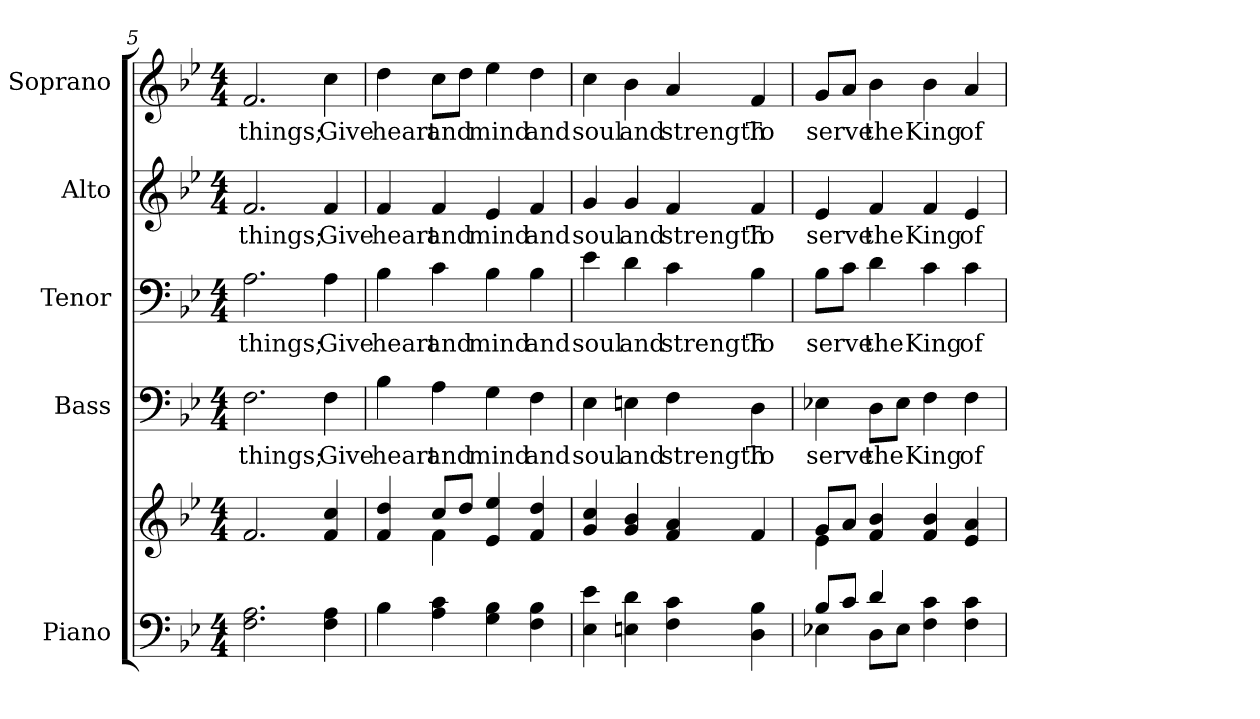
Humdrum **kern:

**kern	**kern	**kern	**text	**kern	**text	**kern	**text	**kern	**text
*part5	*part5	*part4	*part4	*part3	*part3	*part2	*part2	*part1	*part1
*staff6	*staff5	*staff4	*staff4	*staff3	*staff3	*staff2	*staff2	*staff1	*staff1
*I"Piano	*	*I"Bass	*	*I"Tenor	*	*I"Alto	*	*I"Soprano	*
*I'Pno.	*	*I'B.	*	*I'T.	*	*I'A.	*	*I'S.	*
!!LO:PB:g=z
*clefF4	*clefG2	*clefF4	*	*clefF4	*	*clefG2	*	*clefG2	*
*k[b-e-]	*k[b-e-]	*k[b-e-]	*	*k[b-e-]	*	*k[b-e-]	*	*k[b-e-]	*
*B-:	*B-:	*B-:	*	*B-:	*	*B-:	*	*B-:	*
*M4/4	*M4/4	*M4/4	*	*M4/4	*	*M4/4	*	*M4/4	*
=5	=5	=5	=5	=5	=5	=5	=5	=5	=5
!	!	!	!LO:LY:b:color=#000000	!	!	!	!	!	!
!	!	!	!	!	!LO:LY:b:color=#000000	!	!	!	!
!	!	!	!	!	!	!	!LO:LY:b:color=#000000	!	!
!	!	!	!	!	!	!	!	!	!LO:LY:b:color=#000000
2.Fi\ 2.Ai	2.fi/	2.Fi\	things;	2.Ai\	things;	2.fi/	things;	2.fi/	things;
!	!	!	!LO:LY:b:color=#000000	!	!	!	!	!	!
!	!	!	!	!	!LO:LY:b:color=#000000	!	!	!	!
!	!	!	!	!	!	!	!LO:LY:b:color=#000000	!	!
!	!	!	!	!	!	!	!	!	!LO:LY:b:color=#000000
4Fi\ 4Ai	4fi/ 4cci	4Fi\	Give	4Ai\	Give	4fi/	Give	4cci\	Give
=6	=6	=6	=6	=6	=6	=6	=6	=6	=6
*	*^	*	*	*	*	*	*	*	*
!	!	!	!	!LO:LY:b:color=#000000	!	!	!	!	!	!
!	!	!	!	!	!	!LO:LY:b:color=#000000	!	!	!	!
!	!	!	!	!	!	!	!	!LO:LY:b:color=#000000	!	!
!	!	!	!	!	!	!	!	!	!	!LO:LY:b:color=#000000
4B-i\	4fi/ 4ddi	4ryy	4B-i\	heart	4B-i\	heart	4fi/	heart	4ddi\	heart
!	!	!	!	!LO:LY:b:color=#000000	!	!	!	!	!	!
!	!	!	!	!	!	!LO:LY:b:color=#000000	!	!	!	!
!	!	!	!	!	!	!	!	!LO:LY:b:color=#000000	!	!
!	!	!	!	!	!	!	!	!	!	!LO:LY:b:color=#000000
4Ai\ 4ci	8cci/L	4fi\	4Ai\	and	4ci\	and	4fi/	and	8cci\L	and
.	8ddi/J	.	.	.	.	.	.	.	8ddi\J	.
!	!	!	!	!LO:LY:b:color=#000000	!	!	!	!	!	!
!	!	!	!	!	!	!LO:LY:b:color=#000000	!	!	!	!
!	!	!	!	!	!	!	!	!LO:LY:b:color=#000000	!	!
!	!	!	!	!	!	!	!	!	!	!LO:LY:b:color=#000000
4Gi\ 4B-i	4e-i/ 4ee-i	2ryy	4Gi\	mind	4B-i\	mind	4e-i/	mind	4ee-i\	mind
!	!	!	!	!LO:LY:b:color=#000000	!	!	!	!	!	!
!	!	!	!	!	!	!LO:LY:b:color=#000000	!	!	!	!
!	!	!	!	!	!	!	!	!LO:LY:b:color=#000000	!	!
!	!	!	!	!	!	!	!	!	!	!LO:LY:b:color=#000000
4Fi\ 4B-i	4fi/ 4ddi	.	4Fi\	and	4B-i\	and	4fi/	and	4ddi\	and
*	*v	*v	*	*	*	*	*	*	*	*
=7	=7	=7	=7	=7	=7	=7	=7	=7	=7
!	!	!	!LO:LY:b:color=#000000	!	!	!	!	!	!
!	!	!	!	!	!LO:LY:b:color=#000000	!	!	!	!
!	!	!	!	!	!	!	!LO:LY:b:color=#000000	!	!
!	!	!	!	!	!	!	!	!	!LO:LY:b:color=#000000
4E-i\ 4e-i	4gi/ 4cci	4E-i\	soul	4e-i\	soul	4gi/	soul	4cci\	soul
!	!	!	!LO:LY:b:color=#000000	!	!	!	!	!	!
!	!	!	!	!	!LO:LY:b:color=#000000	!	!	!	!
!	!	!	!	!	!	!	!LO:LY:b:color=#000000	!	!
!	!	!	!	!	!	!	!	!	!LO:LY:b:color=#000000
4Eni\ 4di	4gi/ 4b-i	4Eni\	and	4di\	and	4gi/	and	4b-i\	and
!	!	!	!LO:LY:b:color=#000000	!	!	!	!	!	!
!	!	!	!	!	!LO:LY:b:color=#000000	!	!	!	!
!	!	!	!	!	!	!	!LO:LY:b:color=#000000	!	!
!	!	!	!	!	!	!	!	!	!LO:LY:b:color=#000000
4Fi\ 4ci	4fi/ 4ai	4Fi\	strength	4ci\	strength	4fi/	strength	4ai/	strength
!	!	!	!LO:LY:b:color=#000000	!	!	!	!	!	!
!	!	!	!	!	!LO:LY:b:color=#000000	!	!	!	!
!	!	!	!	!	!	!	!LO:LY:b:color=#000000	!	!
!	!	!	!	!	!	!	!	!	!LO:LY:b:color=#000000
4Di\ 4B-i	4fi/	4Di\	To	4B-i\	To	4fi/	To	4fi/	To
=8	=8	=8	=8	=8	=8	=8	=8	=8	=8
*^	*^	*	*	*	*	*	*	*	*
!	!	!	!	!	!LO:LY:b:color=#000000	!	!	!	!	!	!
!	!	!	!	!	!	!	!LO:LY:b:color=#000000	!	!	!	!
!	!	!	!	!	!	!	!	!	!LO:LY:b:color=#000000	!	!
!	!	!	!	!	!	!	!	!	!	!	!LO:LY:b:color=#000000
8B-i/L	4E-Xi\	8gi/L	4e-i\	4E-Xi\	serve	8B-i\L	serve	4e-i/	serve	8gi/L	serve
8ci/J	.	8ai/J	.	.	.	8ci\J	.	.	.	8ai/J	.
!	!	!	!	!	!LO:LY:b:color=#000000	!	!	!	!	!	!
!	!	!	!	!	!	!	!LO:LY:b:color=#000000	!	!	!	!
!	!	!	!	!	!	!	!	!	!LO:LY:b:color=#000000	!	!
!	!	!	!	!	!	!	!	!	!	!	!LO:LY:b:color=#000000
4di/	8Di\L	4fi/ 4b-i	4ryy	8Di\L	the	4di\	the	4fi/	the	4b-i\	the
.	8E-i\J	.	.	8E-i\J	.	.	.	.	.	.	.
!	!	!	!	!	!LO:LY:b:color=#000000	!	!	!	!	!	!
!	!	!	!	!	!	!	!LO:LY:b:color=#000000	!	!	!	!
!	!	!	!	!	!	!	!	!	!LO:LY:b:color=#000000	!	!
!	!	!	!	!	!	!	!	!	!	!	!LO:LY:b:color=#000000
4Fi\ 4ci	2ryy	4fi/ 4b-i	2ryy	4Fi\	King	4ci\	King	4fi/	King	4b-i\	King
!	!	!	!	!	!LO:LY:b:color=#000000	!	!	!	!	!	!
!	!	!	!	!	!	!	!LO:LY:b:color=#000000	!	!	!	!
!	!	!	!	!	!	!	!	!	!LO:LY:b:color=#000000	!	!
!	!	!	!	!	!	!	!	!	!	!	!LO:LY:b:color=#000000
4Fi\ 4ci	.	4e-i/ 4ai	.	4Fi\	of	4ci\	of	4e-i/	of	4ai/	of
*v	*v	*	*	*	*	*	*	*	*	*	*
*	*v	*v	*	*	*	*	*	*	*	*
=	=	=	=	=	=	=	=	=	=
*-	*-	*-	*-	*-	*-	*-	*-	*-	*-
